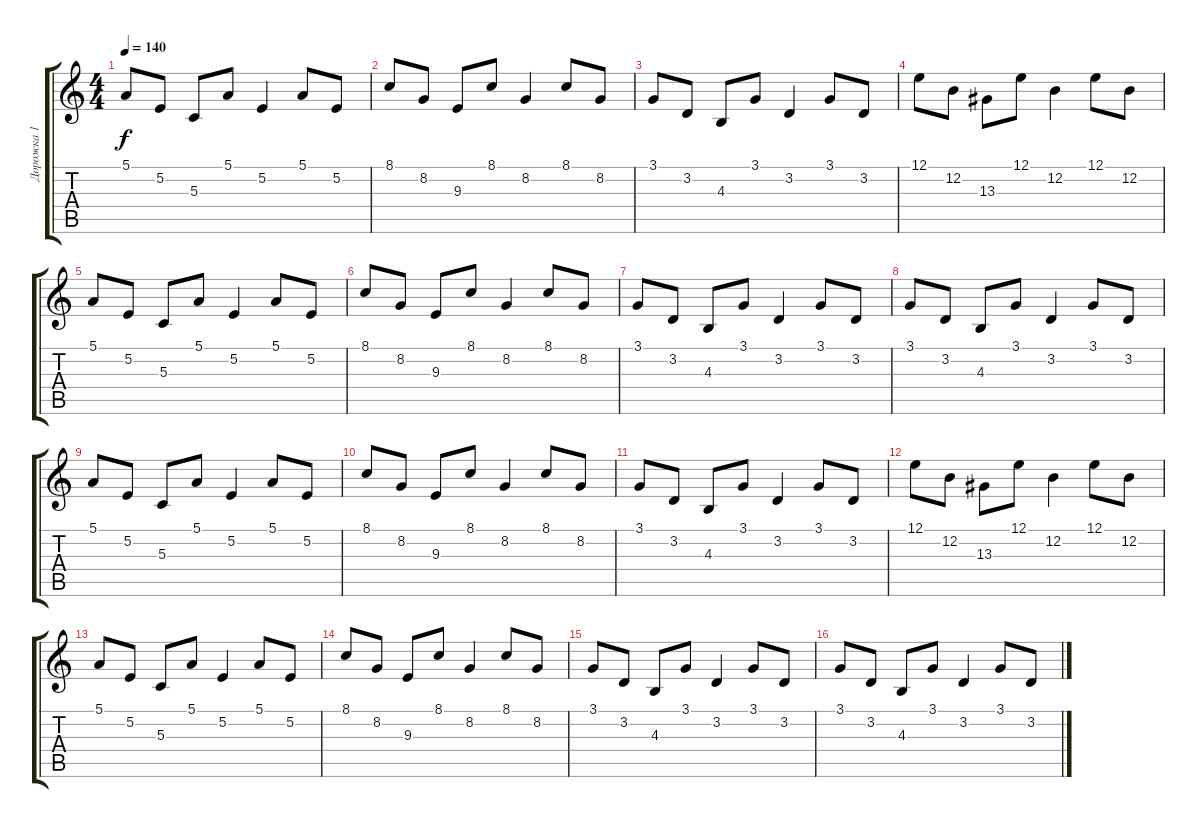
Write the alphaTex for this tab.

\track ("Дорожка 1" "Дорожка 1") {instrument acousticgrandpiano}
\staff {score tabs}
\tuning (E4 B3 G3 D3 A2 E2) {hide}
\ts (4 4)
\tempo 140
\clef g2
\ks c
5.1.8{dy f} 5.2.8 5.3.8 5.1.8 5.2.4 5.1.8 5.2.8 |
8.1.8 8.2.8 9.3.8 8.1.8 8.2.4 8.1.8 8.2.8 |
3.1.8 3.2.8 4.3.8 3.1.8 3.2.4 3.1.8 3.2.8 |
12.1.8 12.2.8 13.3.8 12.1.8 12.2.4 12.1.8 12.2.8 |
5.1.8 5.2.8 5.3.8 5.1.8 5.2.4 5.1.8 5.2.8 |
8.1.8 8.2.8 9.3.8 8.1.8 8.2.4 8.1.8 8.2.8 |
3.1.8 3.2.8 4.3.8 3.1.8 3.2.4 3.1.8 3.2.8 |
3.1.8 3.2.8 4.3.8 3.1.8 3.2.4 3.1.8 3.2.8 |
5.1.8 5.2.8 5.3.8 5.1.8 5.2.4 5.1.8 5.2.8 |
8.1.8 8.2.8 9.3.8 8.1.8 8.2.4 8.1.8 8.2.8 |
3.1.8 3.2.8 4.3.8 3.1.8 3.2.4 3.1.8 3.2.8 |
12.1.8 12.2.8 13.3.8 12.1.8 12.2.4 12.1.8 12.2.8 |
5.1.8 5.2.8 5.3.8 5.1.8 5.2.4 5.1.8 5.2.8 |
8.1.8 8.2.8 9.3.8 8.1.8 8.2.4 8.1.8 8.2.8 |
3.1.8 3.2.8 4.3.8 3.1.8 3.2.4 3.1.8 3.2.8 |
3.1.8 3.2.8 4.3.8 3.1.8 3.2.4 3.1.8 3.2.8
